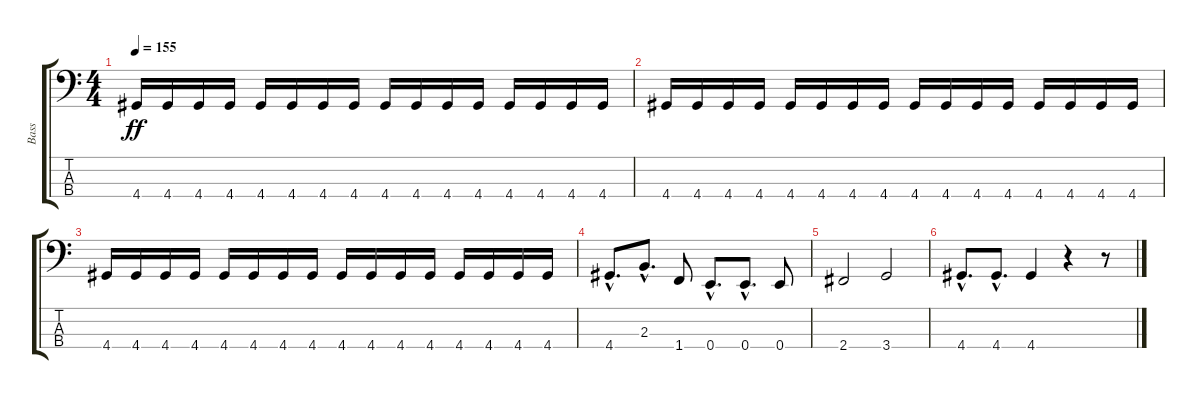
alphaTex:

\track ("Bass" "Bass") {instrument electricbasspick}
\staff {score tabs}
\tuning (G2 D2 A1 E1) {hide}
\ts (4 4)
\tempo 155
\clef f4
\ks c
4.4.16{dy ff} 4.4.16 4.4.16 4.4.16 4.4.16 4.4.16 4.4.16 4.4.16 4.4.16 4.4.16 4.4.16 4.4.16 4.4.16 4.4.16 4.4.16 4.4.16 |
4.4.16 4.4.16 4.4.16 4.4.16 4.4.16 4.4.16 4.4.16 4.4.16 4.4.16 4.4.16 4.4.16 4.4.16 4.4.16 4.4.16 4.4.16 4.4.16 |
4.4.16 4.4.16 4.4.16 4.4.16 4.4.16 4.4.16 4.4.16 4.4.16 4.4.16 4.4.16 4.4.16 4.4.16 4.4.16 4.4.16 4.4.16 4.4.16 |
4.4{hac}.8{d} 2.3{hac}.8{d} 1.4.8 0.4{hac}.8{d} 0.4{hac}.8{d} 0.4.8 |
2.4.2 3.4.2 |
4.4{hac}.8{d} 4.4{hac}.8{d} 4.4.4 r.4 r.8
